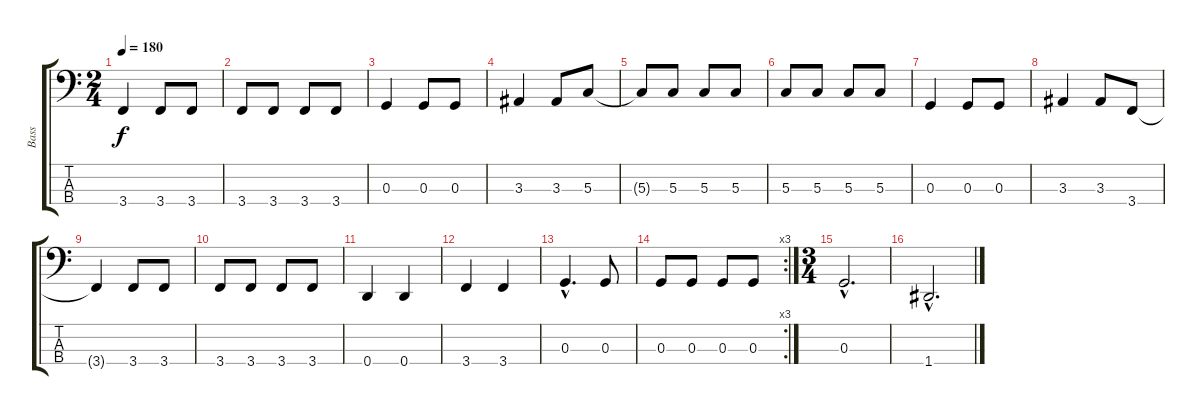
\track ("Bass" "Bass") {instrument electricbasspick}
\staff {score tabs}
\tuning (F2 C2 G1 D1) {hide}
\ts (2 4)
\tempo 180
\clef f4
\ks c
3.4{t}.4{dy f} 3.4.8 3.4.8 |
3.4.8 3.4.8 3.4.8 3.4.8 |
0.3.4 0.3.8 0.3.8 |
3.3.4 3.3.8 5.3.8 |
5.3{t}.8 5.3.8 5.3.8 5.3.8 |
5.3.8 5.3.8 5.3.8 5.3.8 |
0.3.4 0.3.8 0.3.8 |
3.3.4 3.3.8 3.4.8 |
3.4{t}.4 3.4.8 3.4.8 |
3.4.8 3.4.8 3.4.8 3.4.8 |
0.4.4 0.4.4 |
3.4.4 3.4.4 |
0.3{hac}.4{d} 0.3.8 |
\rc 3
0.3.8 0.3.8 0.3.8 0.3.8 |
\ts (3 4)
0.3{hac}.2{d} |
1.4{hac}.2{d}
